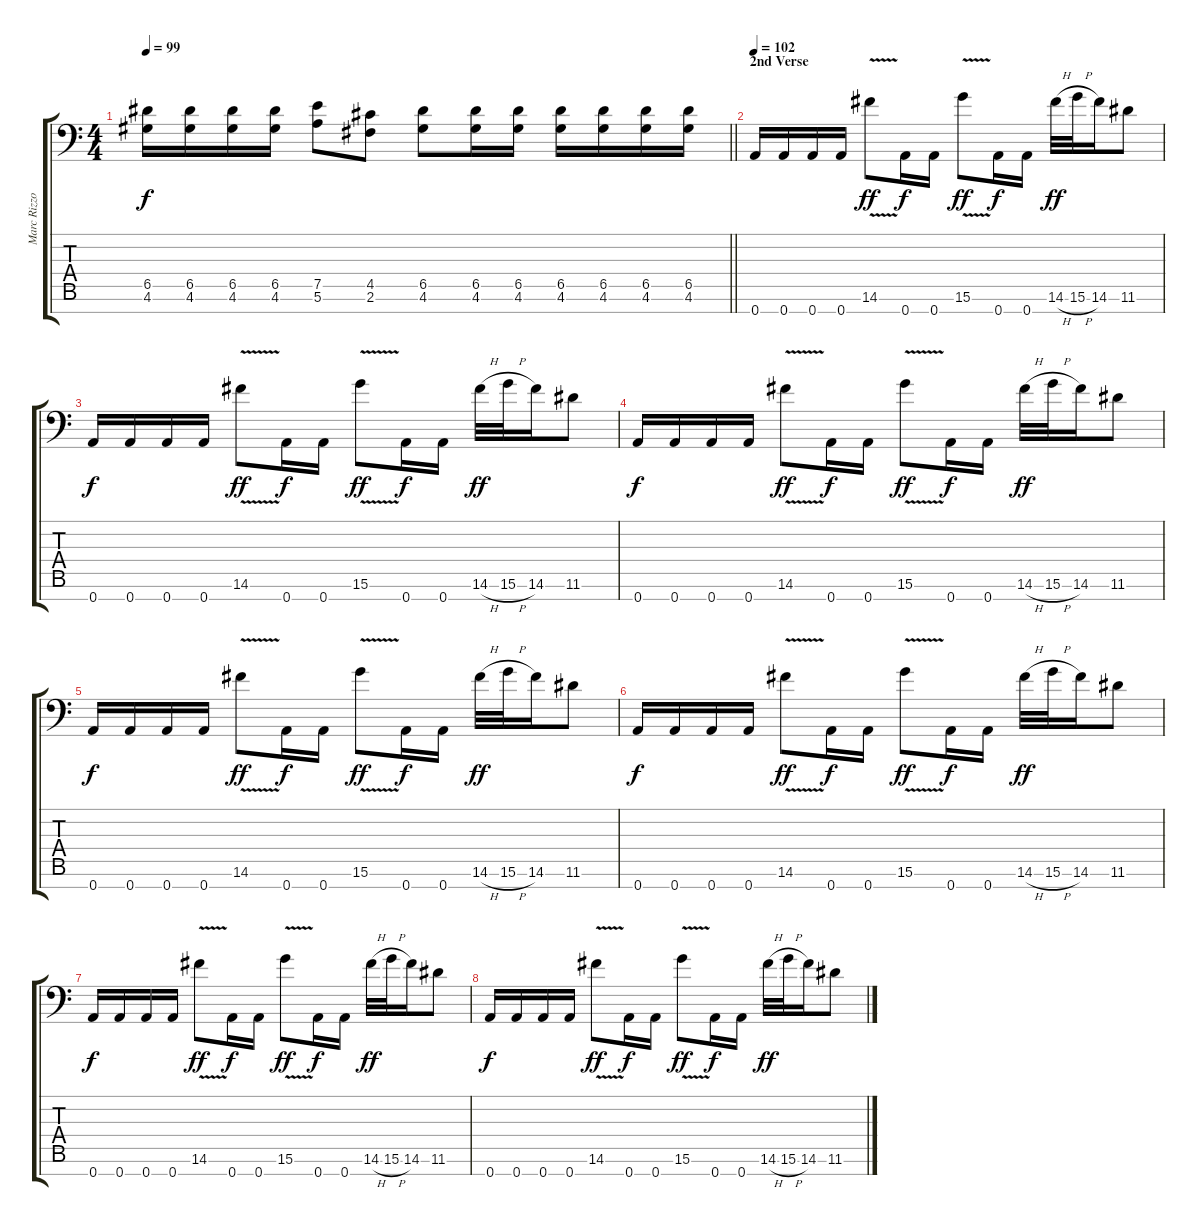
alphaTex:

\track ("Marc Rizzo " "Marc Rizzo") {instrument overdrivenguitar}
\staff {score tabs}
\tuning (E4 B3 G3 D3 A2 E2 A1) {hide}
\ts (4 4)
\tempo 99
\clef f4
\barLineRight lightlight
\ks c
(6.5 4.6).16{dy f} (6.5 4.6).16 (6.5 4.6).16 (6.5 4.6).16 (7.5 5.6).8 (4.5 2.6).8 (6.5 4.6).8 (6.5 4.6).16 (6.5 4.6).16 (6.5 4.6).16 (6.5 4.6).16 (6.5 4.6).16 (6.5 4.6).16 |
\section ("" "2nd Verse")
\tempo 102
0.7.16 0.7.16 0.7.16 0.7.16 14.6{v}.8{dy ff} 0.7.16{dy f} 0.7.16 15.6{v}.8{dy ff} 0.7.16{dy f} 0.7.16 14.6{h}.32{dy ff} 15.6{h}.32 14.6.16 11.6.8 |
0.7.16{dy f} 0.7.16 0.7.16 0.7.16 14.6{v}.8{dy ff} 0.7.16{dy f} 0.7.16 15.6{v}.8{dy ff} 0.7.16{dy f} 0.7.16 14.6{h}.32{dy ff} 15.6{h}.32 14.6.16 11.6.8 |
0.7.16{dy f} 0.7.16 0.7.16 0.7.16 14.6{v}.8{dy ff} 0.7.16{dy f} 0.7.16 15.6{v}.8{dy ff} 0.7.16{dy f} 0.7.16 14.6{h}.32{dy ff} 15.6{h}.32 14.6.16 11.6.8 |
0.7.16{dy f} 0.7.16 0.7.16 0.7.16 14.6{v}.8{dy ff} 0.7.16{dy f} 0.7.16 15.6{v}.8{dy ff} 0.7.16{dy f} 0.7.16 14.6{h}.32{dy ff} 15.6{h}.32 14.6.16 11.6.8 |
0.7.16{dy f} 0.7.16 0.7.16 0.7.16 14.6{v}.8{dy ff} 0.7.16{dy f} 0.7.16 15.6{v}.8{dy ff} 0.7.16{dy f} 0.7.16 14.6{h}.32{dy ff} 15.6{h}.32 14.6.16 11.6.8 |
0.7.16{dy f} 0.7.16 0.7.16 0.7.16 14.6{v}.8{dy ff} 0.7.16{dy f} 0.7.16 15.6{v}.8{dy ff} 0.7.16{dy f} 0.7.16 14.6{h}.32{dy ff} 15.6{h}.32 14.6.16 11.6.8 |
0.7.16{dy f} 0.7.16 0.7.16 0.7.16 14.6{v}.8{dy ff} 0.7.16{dy f} 0.7.16 15.6{v}.8{dy ff} 0.7.16{dy f} 0.7.16 14.6{h}.32{dy ff} 15.6{h}.32 14.6.16 11.6.8
